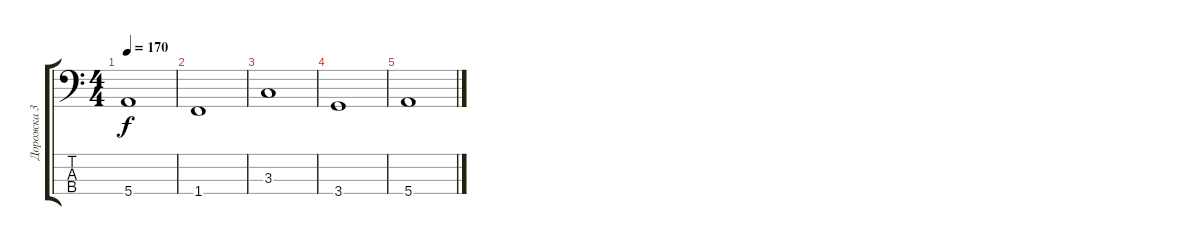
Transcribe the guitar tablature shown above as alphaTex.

\track ("Дорожка 3" "Дорожка 3") {instrument electricbassfinger}
\staff {score tabs}
\tuning (G2 D2 A1 E1) {hide}
\ts (4 4)
\tempo 170
\clef f4
\ks c
5.4.1{dy f} |
1.4.1 |
3.3.1 |
3.4.1 |
5.4.1
